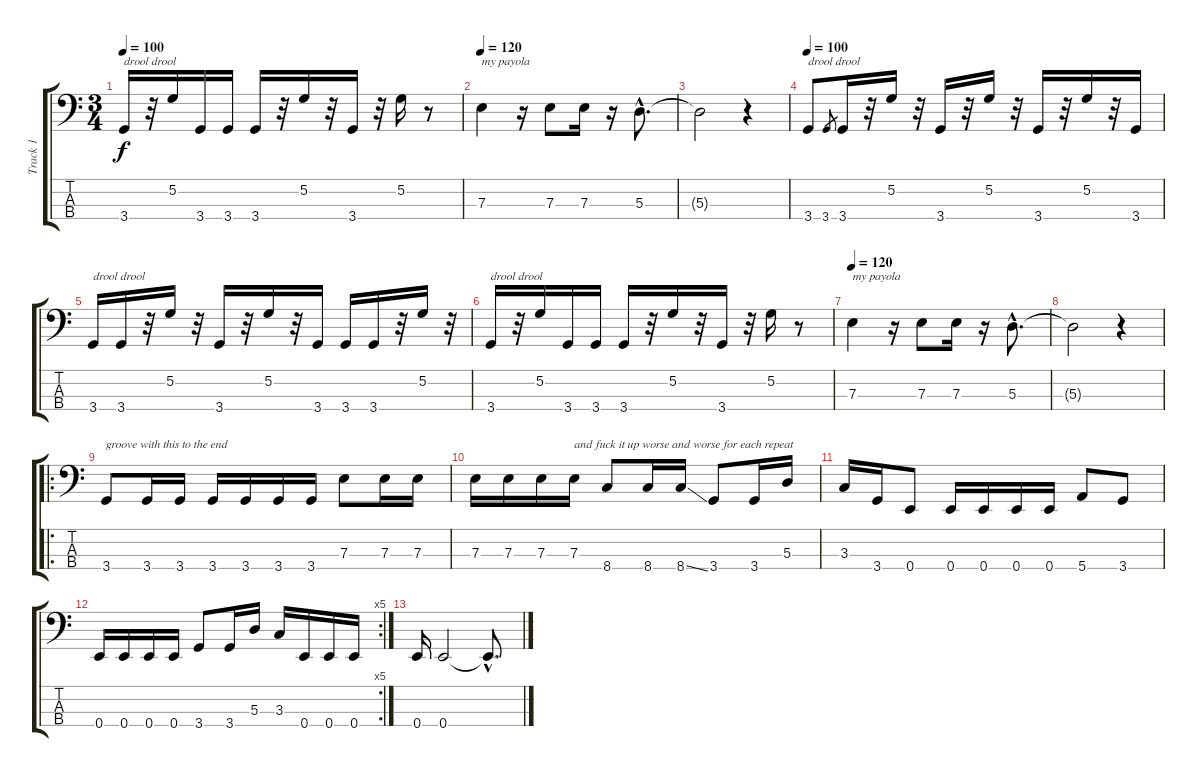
\track ("Track 1" "Track 1") {instrument electricbassfinger}
\staff {score tabs}
\tuning (G2 D2 A1 E1) {hide}
\ts (3 4)
\tempo 100
\clef f4
\ks c
3.4.16{txt "drool drool" dy f} r.32 5.2.16 3.4.16 3.4.16 3.4.16 r.32 5.2.16 r.32 3.4.16 r.32 5.2.16 r.8 |
\tempo 120
7.3.4{txt "my payola"} r.16 7.3.8 7.3.16 r.16 5.3{hac}.8{d} |
5.3{t}.2 r.4 |
\tempo 100
3.4.8{txt "drool drool"} 3.4.8{gr} 3.4.16 r.32 5.2.16 r.32 3.4.16 r.32 5.2.16 r.32 3.4.16 r.32 5.2.16 r.32 3.4.16 |
3.4.16{txt "drool drool"} 3.4.16 r.32 5.2.16 r.32 3.4.16 r.32 5.2.16 r.32 3.4.16 3.4.16 3.4.16 r.32 5.2.16 r.32 |
3.4.16{txt "drool drool"} r.32 5.2.16 3.4.16 3.4.16 3.4.16 r.32 5.2.16 r.32 3.4.16 r.32 5.2.16 r.8 |
\tempo 120
7.3.4{txt "my payola"} r.16 7.3.8 7.3.16 r.16 5.3{hac}.8{d} |
5.3{t}.2 r.4 |
\ro
3.4.8{txt "groove with this to the end"} 3.4.16 3.4.16 3.4.16 3.4.16 3.4.16 3.4.16 7.3.8 7.3.16 7.3.16 |
7.3.16 7.3.16 7.3.16 7.3.16{txt "and fuck it up worse and worse for each repeat"} 8.4.8 8.4.16 8.4{ss}.16 3.4.8 3.4.16 5.3.16 |
3.3.16 3.4.16 0.4.8 0.4.16 0.4.16 0.4.16 0.4.16 5.4.8 3.4.8 |
\rc 5
0.4.16 0.4.16 0.4.16 0.4.16 3.4.8 3.4.16 5.3.16 3.3.16 0.4.16 0.4.16 0.4.16 |
0.4.16 0.4.2 0.4{hac t}.8{d}
